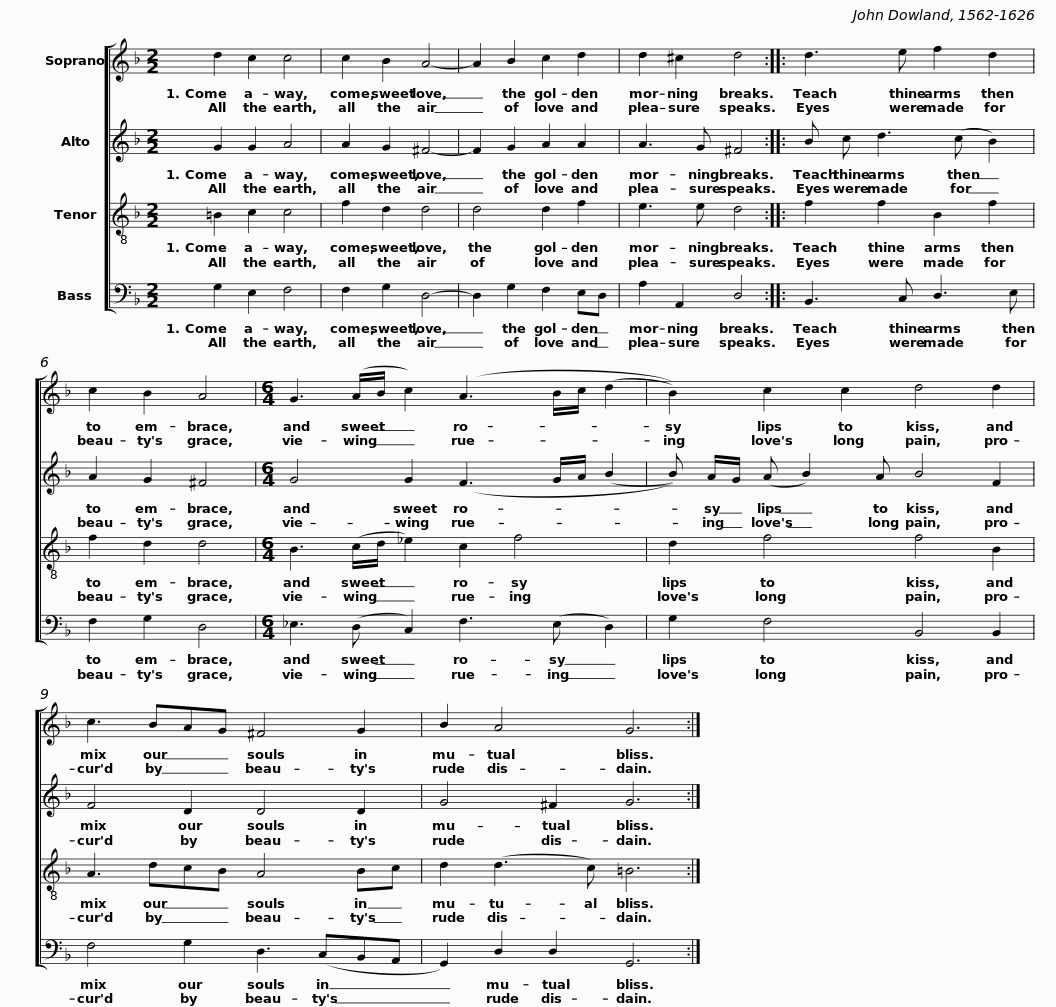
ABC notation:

X:1
%%score [ 1 2 3 4 ]
L:1/8
M:2/2
I:linebreak $
K:F
V:1 treble
V:2 treble
V:3 treble-8
V:4 bass
V:1
 d2 c2 c4 | c2 B2 A4- | A2 B2 c2 d2 | d2 ^c2 d4 ::$ d3 e f2 d2 | %5
 c2 B2 A4 |[M:6/4] G3 (A/B/ c2) (A3 B/c/ (d2 |$ B2)) c2 c2 d4 d2 | c3 BAG ^F4 G2 | B2 A4 G6 :| %10
V:2
 G2 G2 A4 | A2 G2 ^F4- | F2 G2 A2 A2 | A3 G ^F4 ::$ B c d3 (c B2) | %5
 A2 G2 ^F4 |[M:6/4] G4 G2 (F3 G/A/ (B2 |$ B)) A/G/ (A B2) A B4 F2 | F4 D2 D4 D2 | G4 ^F2 G6 :| %10
V:3
 =B2 c2 c4 | f2 d2 d4 | d4 d2 f2 | e3 e d4 ::$ f2 f2 B2 f2 | %5
 f2 d2 d4 |[M:6/4] B3 (c/d/ _e2) c2 f4 |$ d2 f4 f4 B2 | A3 dcB A4 Bc | d2 (d3 c) =B6 :| %10
V:4
 G,2 E,2 F,4 | F,2 G,2 D,4- | D,2 G,2 F,2 E,D, | A,2 A,,2 D,4 ::$ B,,3 C, D,3 E, | %5
 F,2 G,2 D,4 |[M:6/4] _E,3 (D, C,2) F,3 (E, D,2) |$ G,2 F,4 B,,4 B,,2 | F,4 G,2 D,3 (C,B,,A,, | G,,2) D,2 D,2 G,,6 :| %10
